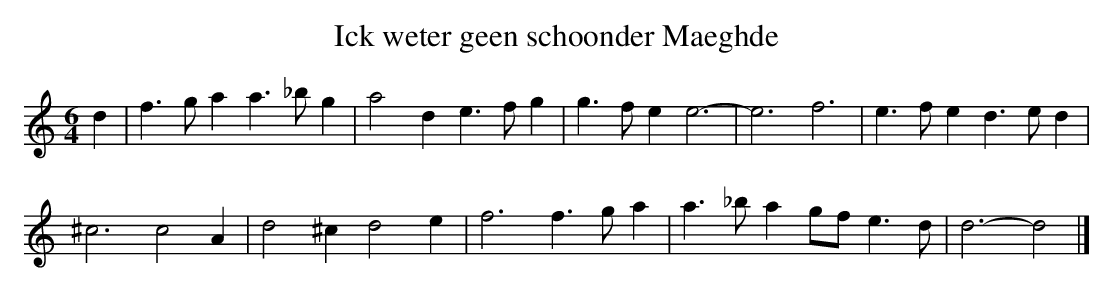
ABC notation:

X:1
T:Ick weter geen schoonder Maeghde
M:6/4
K:Ddor
d2|f3ga2a3_bg2|a4d2e3fg2|g3fe2e6-|e6f6|e3fe2d3ed2|
^c6c4A2|d4^c2d4e2|f6f3ga2|a3_ba2gfe3d|d6-d4|]
